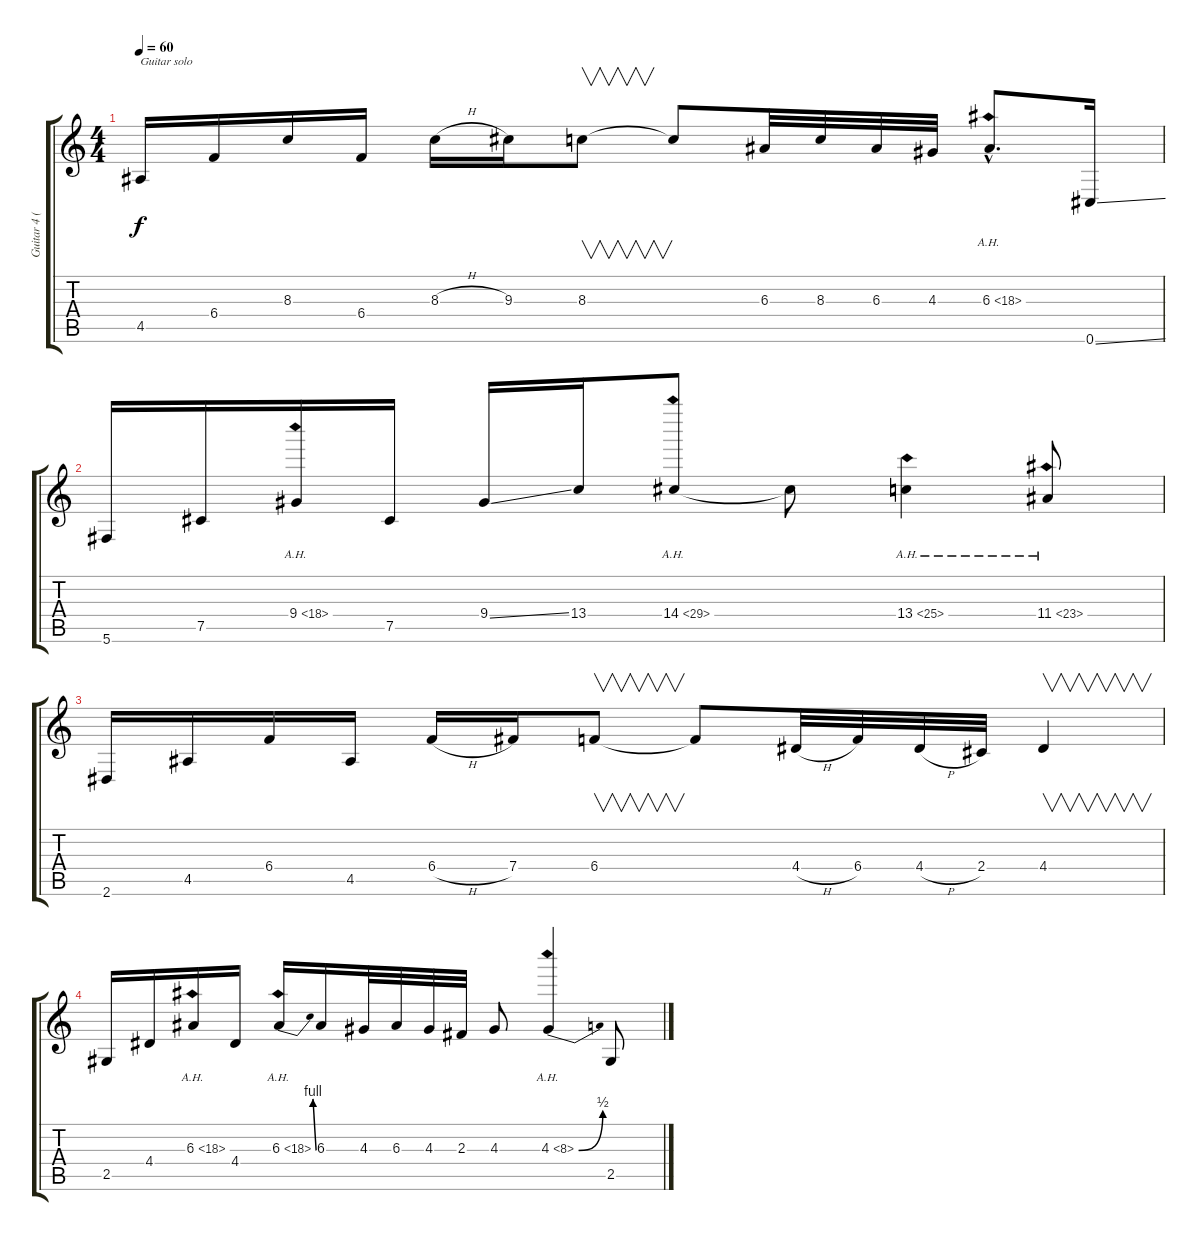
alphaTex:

\track ("Guitar 4 (solo)" "Guitar 4 (") {instrument overdrivenguitar}
\staff {score tabs}
\tuning (Db4 Ab3 E3 B2 Gb2 Db2) {hide}
\ts (4 4)
\tempo 60
\clef g2
\ks c
4.5.16{txt "Guitar solo" dy f} 6.4.16 8.3.16 6.4.16 8.3{h}.16 9.3.16 8.3.8{v} 8.3{t}.8 6.3.32 8.3.32 6.3.32 4.3.32 6.3{ah 12 hac}.8{d} 0.6{ss}.16 |
5.6.16 7.5.16 9.4{ah 9}.16 7.5.16 9.4{ss}.16 13.4.16 14.4{ah 15}.8 14.4{t}.8 13.4{ah 12}.4 11.4{ah 12}.8 |
2.6.16 4.5.16 6.4.16 4.5.16 6.4{h}.16 7.4.16 6.4.8{v} 6.4{t}.8 4.4{h}.32 6.4.32 4.4{h}.32 2.4.32 4.4.4{v} |
2.5.16 4.4.16 6.3{ah 12}.16 4.4.16 6.3{be (bend 0 0 60 4) ah 12}.16 6.3.16 4.3.32 6.3.32 4.3.32 2.3.32 4.3.8 4.3{be (bend 0 0 60 2) ah 4}.4 2.5.8
